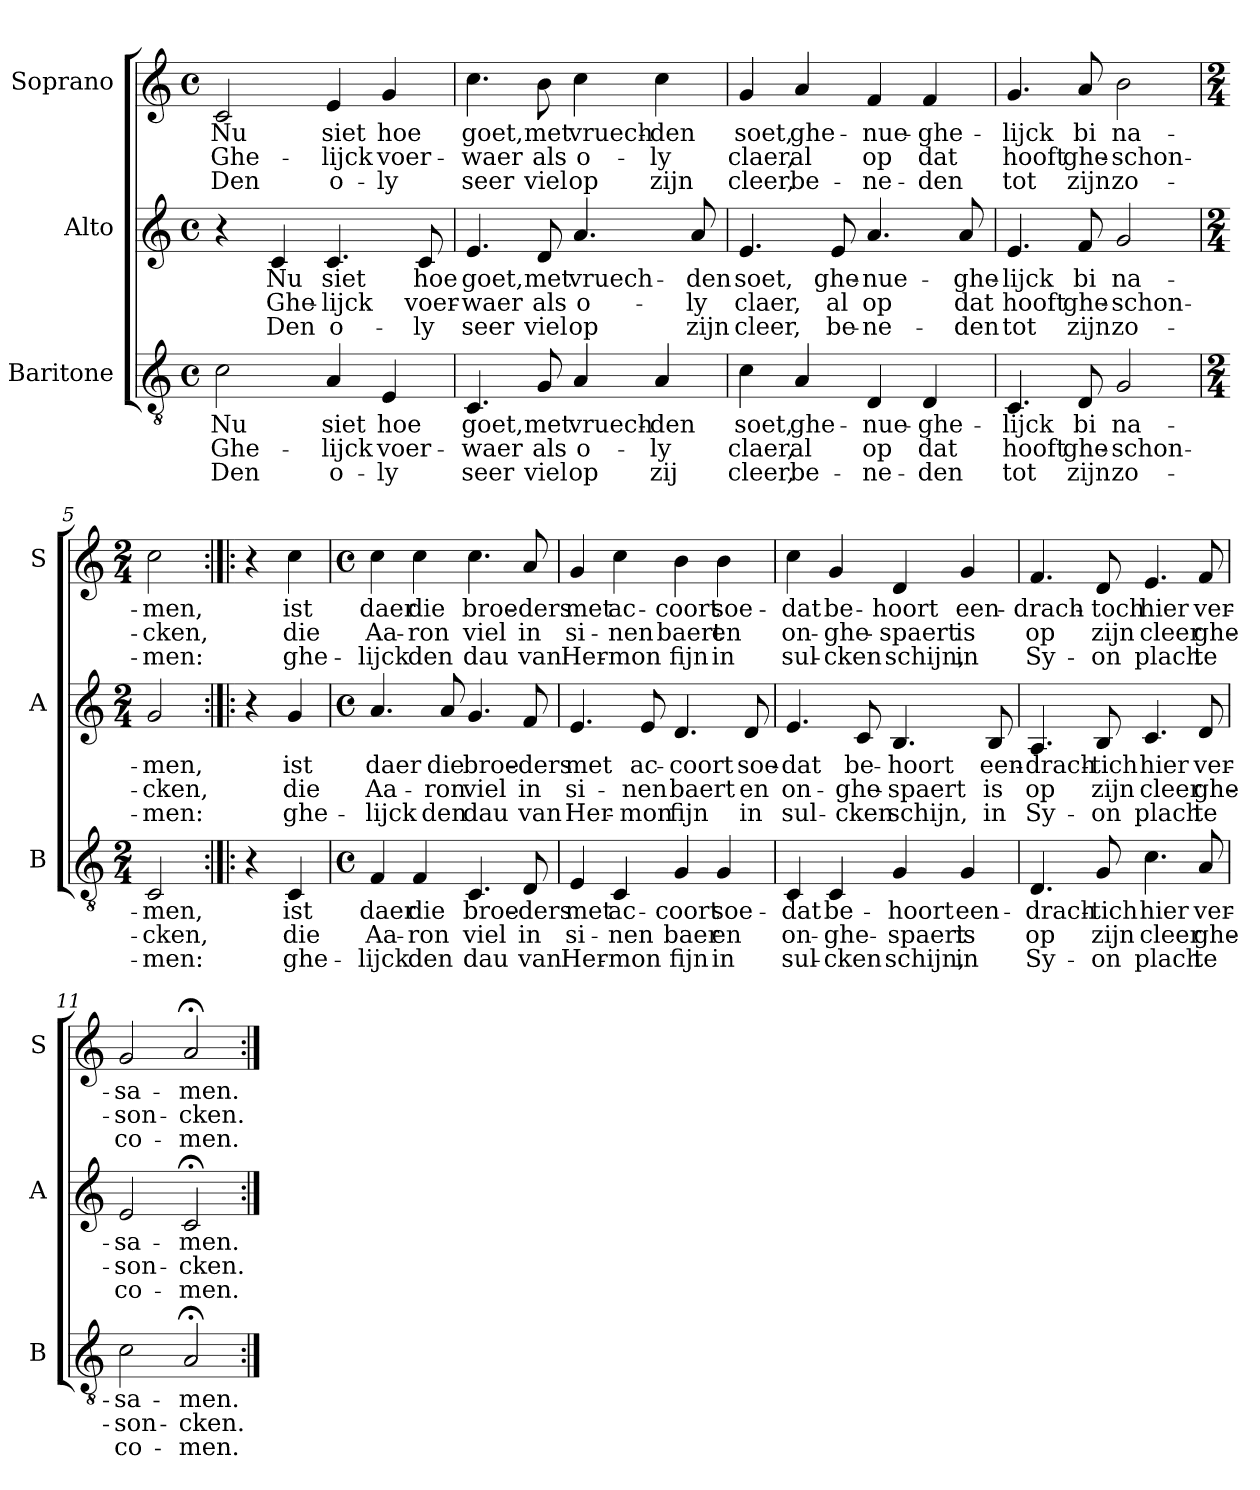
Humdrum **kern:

**kern	**text	**text	**text	**kern	**text	**text	**text	**kern	**text	**text	**text
*part3	*part3	*part3	*part3	*part2	*part2	*part2	*part2	*part1	*part1	*part1	*part1
*staff3	*staff3	*staff3	*staff3	*staff2	*staff2	*staff2	*staff2	*staff1	*staff1	*staff1	*staff1
*I"Baritone	*	*	*	*I"Alto	*	*	*	*I"Soprano	*	*	*
*I'B	*	*	*	*I'A	*	*	*	*I'S	*	*	*
*clefGv2	*	*	*	*clefG2	*	*	*	*clefG2	*	*	*
*k[]	*	*	*	*k[]	*	*	*	*k[]	*	*	*
*C:	*	*	*	*C:	*	*	*	*C:	*	*	*
*M4/4	*	*	*	*M4/4	*	*	*	*M4/4	*	*	*
*met(c)	*	*	*	*met(c)	*	*	*	*met(c)	*	*	*
=1	=1	=1	=1	=1	=1	=1	=1	=1	=1	=1	=1
!	!LO:LY:b	!LO:LY:b	!LO:LY:b	!	!	!	!	!	!LO:LY:b	!LO:LY:b	!LO:LY:b
2c\	Nu	Ghe-	Den	4r	.	.	.	2c/	Nu	Ghe-	Den
!	!	!	!	!	!LO:LY:b	!LO:LY:b	!LO:LY:b	!	!	!	!
.	.	.	.	4c/	Nu	Ghe-	Den	.	.	.	.
!	!LO:LY:b	!LO:LY:b	!LO:LY:b	!	!LO:LY:b	!LO:LY:b	!LO:LY:b	!	!LO:LY:b	!LO:LY:b	!LO:LY:b
4A/	siet	-lijck	o-	4.c/	siet	-lijck	o-	4e/	siet	-lijck	o-
!	!LO:LY:b	!LO:LY:b	!LO:LY:b	!	!	!	!	!	!LO:LY:b	!LO:LY:b	!LO:LY:b
4E/	hoe	voer-	-ly	.	.	.	.	4g/	hoe	voer-	-ly
!	!	!	!	!	!LO:LY:b	!LO:LY:b	!LO:LY:b	!	!	!	!
.	.	.	.	8c/	hoe	voer-	-ly	.	.	.	.
=2	=2	=2	=2	=2	=2	=2	=2	=2	=2	=2	=2
!	!LO:LY:b	!LO:LY:b	!LO:LY:b	!	!LO:LY:b	!LO:LY:b	!LO:LY:b	!	!LO:LY:b	!LO:LY:b	!LO:LY:b
4.C/	goet,	-waer	seer	4.e/	goet,	-waer	seer	4.cc\	goet,	-waer	seer
!	!LO:LY:b	!LO:LY:b	!LO:LY:b	!	!LO:LY:b	!LO:LY:b	!LO:LY:b	!	!LO:LY:b	!LO:LY:b	!LO:LY:b
8G/	met	als	viel	8d/	met	als	viel	8b\	met	als	viel
!	!LO:LY:b	!LO:LY:b	!LO:LY:b	!	!LO:LY:b	!LO:LY:b	!LO:LY:b	!	!LO:LY:b	!LO:LY:b	!LO:LY:b
4A/	vruech-	o-	op	4.a/	vruech-	o-	op	4cc\	vruech-	o-	op
!	!LO:LY:b	!LO:LY:b	!LO:LY:b	!	!	!	!	!	!LO:LY:b	!LO:LY:b	!LO:LY:b
4A/	-den	-ly	zij	.	.	.	.	4cc\	-den	-ly	zijn
!	!	!	!	!	!LO:LY:b	!LO:LY:b	!LO:LY:b	!	!	!	!
.	.	.	.	8a/	-den	-ly	zijn	.	.	.	.
=3	=3	=3	=3	=3	=3	=3	=3	=3	=3	=3	=3
!	!LO:LY:b	!LO:LY:b	!LO:LY:b	!	!LO:LY:b	!LO:LY:b	!LO:LY:b	!	!LO:LY:b	!LO:LY:b	!LO:LY:b
4c\	soet,	claer,	cleer,	4.e/	soet,	claer,	cleer,	4g/	soet,	claer,	cleer,
!	!LO:LY:b	!LO:LY:b	!LO:LY:b	!	!	!	!	!	!LO:LY:b	!LO:LY:b	!LO:LY:b
4A/	ghe-	al	be-	.	.	.	.	4a/	ghe-	al	be-
!	!	!	!	!	!LO:LY:b	!LO:LY:b	!LO:LY:b	!	!	!	!
.	.	.	.	8e/	ghe-	al	be-	.	.	.	.
!	!LO:LY:b	!LO:LY:b	!LO:LY:b	!	!LO:LY:b	!LO:LY:b	!LO:LY:b	!	!LO:LY:b	!LO:LY:b	!LO:LY:b
4D/	-nue-	op	-ne-	4.a/	-nue-	op	-ne-	4f/	-nue-	op	-ne-
!	!LO:LY:b	!LO:LY:b	!LO:LY:b	!	!	!	!	!	!LO:LY:b	!LO:LY:b	!LO:LY:b
4D/	-ghe-	dat	-den	.	.	.	.	4f/	-ghe-	dat	-den
!	!	!	!	!	!LO:LY:b	!LO:LY:b	!LO:LY:b	!	!	!	!
.	.	.	.	8a/	-ghe-	dat	-den	.	.	.	.
=4	=4	=4	=4	=4	=4	=4	=4	=4	=4	=4	=4
!	!LO:LY:b	!LO:LY:b	!LO:LY:b	!	!LO:LY:b	!LO:LY:b	!LO:LY:b	!	!LO:LY:b	!LO:LY:b	!LO:LY:b
4.C/	-lijck	hooft	tot	4.e/	-lijck	hooft	tot	4.g/	-lijck	hooft	tot
!	!LO:LY:b	!LO:LY:b	!LO:LY:b	!	!LO:LY:b	!LO:LY:b	!LO:LY:b	!	!LO:LY:b	!LO:LY:b	!LO:LY:b
8D/	bi	ghe-	zijn	8f/	bi	ghe-	zijn	8a/	bi	ghe-	zijn
!	!LO:LY:b	!LO:LY:b	!LO:LY:b	!	!LO:LY:b	!LO:LY:b	!LO:LY:b	!	!LO:LY:b	!LO:LY:b	!LO:LY:b
2G/	na-	-schon-	zo-	2g/	na-	-schon-	zo-	2b\	na-	-schon-	zo-
!!LO:LB:g=z
=5	=5	=5	=5	=5	=5	=5	=5	=5	=5	=5	=5
*M2/4	*	*	*	*M2/4	*	*	*	*M2/4	*	*	*
!	!LO:LY:b	!LO:LY:b	!LO:LY:b	!	!LO:LY:b	!LO:LY:b	!LO:LY:b	!	!LO:LY:b	!LO:LY:b	!LO:LY:b
2C/	-men,	-cken,	-men:	2g/	-men,	-cken,	-men:	2cc\	-men,	-cken,	-men:
=6:|!|:	=6:|!|:	=6:|!|:	=6:|!|:	=6:|!|:	=6:|!|:	=6:|!|:	=6:|!|:	=6:|!|:	=6:|!|:	=6:|!|:	=6:|!|:
4r	.	.	.	4r	.	.	.	4r	.	.	.
!	!LO:LY:b	!LO:LY:b	!LO:LY:b	!	!LO:LY:b	!LO:LY:b	!LO:LY:b	!	!LO:LY:b	!LO:LY:b	!LO:LY:b
4C/	ist	die	ghe-	4g/	ist	die	ghe-	4cc\	ist	die	ghe-
=7	=7	=7	=7	=7	=7	=7	=7	=7	=7	=7	=7
*M4/4	*	*	*	*M4/4	*	*	*	*M4/4	*	*	*
*met(c)	*	*	*	*met(c)	*	*	*	*met(c)	*	*	*
!	!LO:LY:b	!LO:LY:b	!LO:LY:b	!	!LO:LY:b	!LO:LY:b	!LO:LY:b	!	!LO:LY:b	!LO:LY:b	!LO:LY:b
4F/	daer	Aa-	-lijck	4.a/	daer	Aa-	-lijck	4cc\	daer	Aa-	-lijck
!	!LO:LY:b	!LO:LY:b	!LO:LY:b	!	!	!	!	!	!LO:LY:b	!LO:LY:b	!LO:LY:b
4F/	die	-ron	den	.	.	.	.	4cc\	die	-ron	den
!	!	!	!	!	!LO:LY:b	!LO:LY:b	!LO:LY:b	!	!	!	!
.	.	.	.	8a/	die	-ron	den	.	.	.	.
!	!LO:LY:b	!LO:LY:b	!LO:LY:b	!	!LO:LY:b	!LO:LY:b	!LO:LY:b	!	!LO:LY:b	!LO:LY:b	!LO:LY:b
4.C/	broe-	viel	dau	4.g/	broe-	viel	dau	4.cc\	broe-	viel	dau
!	!LO:LY:b	!LO:LY:b	!LO:LY:b	!	!LO:LY:b	!LO:LY:b	!LO:LY:b	!	!LO:LY:b	!LO:LY:b	!LO:LY:b
8D/	-ders	in	van	8f/	-ders	in	van	8a/	-ders	in	van
=8	=8	=8	=8	=8	=8	=8	=8	=8	=8	=8	=8
!	!LO:LY:b	!LO:LY:b	!LO:LY:b	!	!LO:LY:b	!LO:LY:b	!LO:LY:b	!	!LO:LY:b	!LO:LY:b	!LO:LY:b
4E/	met	si-	Her-	4.e/	met	si-	Her-	4g/	met	si-	Her-
!	!LO:LY:b	!LO:LY:b	!LO:LY:b	!	!	!	!	!	!LO:LY:b	!LO:LY:b	!LO:LY:b
4C/	ac-	-nen	-mon	.	.	.	.	4cc\	ac-	-nen	-mon
!	!	!	!	!	!LO:LY:b	!LO:LY:b	!LO:LY:b	!	!	!	!
.	.	.	.	8e/	ac-	-nen	-mon	.	.	.	.
!	!LO:LY:b	!LO:LY:b	!LO:LY:b	!	!LO:LY:b	!LO:LY:b	!LO:LY:b	!	!LO:LY:b	!LO:LY:b	!LO:LY:b
4G/	-coort	baer	fijn	4.d/	-coort	baert	fijn	4b\	-coort	baert	fijn
!	!LO:LY:b	!LO:LY:b	!LO:LY:b	!	!	!	!	!	!LO:LY:b	!LO:LY:b	!LO:LY:b
4G/	soe-	en	in	.	.	.	.	4b\	soe-	en	in
!	!	!	!	!	!LO:LY:b	!LO:LY:b	!LO:LY:b	!	!	!	!
.	.	.	.	8d/	soe-	en	in	.	.	.	.
!!LO:PB:g=z
=9	=9	=9	=9	=9	=9	=9	=9	=9	=9	=9	=9
!	!LO:LY:b	!LO:LY:b	!LO:LY:b	!	!LO:LY:b	!LO:LY:b	!LO:LY:b	!	!LO:LY:b	!LO:LY:b	!LO:LY:b
4C/	-dat	on-	sul-	4.e/	-dat	on-	sul-	4cc\	-dat	on-	sul-
!	!LO:LY:b	!LO:LY:b	!LO:LY:b	!	!	!	!	!	!LO:LY:b	!LO:LY:b	!LO:LY:b
4C/	be-	-ghe-	-cken	.	.	.	.	4g/	be-	-ghe-	-cken
!	!	!	!	!	!LO:LY:b	!LO:LY:b	!LO:LY:b	!	!	!	!
.	.	.	.	8c/	be-	-ghe-	-cken	.	.	.	.
!	!LO:LY:b	!LO:LY:b	!LO:LY:b	!	!LO:LY:b	!LO:LY:b	!LO:LY:b	!	!LO:LY:b	!LO:LY:b	!LO:LY:b
4G/	-hoort	-spaert	schijn,	4.B/	-hoort	-spaert	schijn,	4d/	-hoort	-spaert	schijn,
!	!LO:LY:b	!LO:LY:b	!LO:LY:b	!	!	!	!	!	!LO:LY:b	!LO:LY:b	!LO:LY:b
4G/	een-	is	in	.	.	.	.	4g/	een-	is	in
!	!	!	!	!	!LO:LY:b	!LO:LY:b	!LO:LY:b	!	!	!	!
.	.	.	.	8B/	een-	is	in	.	.	.	.
=10	=10	=10	=10	=10	=10	=10	=10	=10	=10	=10	=10
!	!LO:LY:b	!LO:LY:b	!LO:LY:b	!	!LO:LY:b	!LO:LY:b	!LO:LY:b	!	!LO:LY:b	!LO:LY:b	!LO:LY:b
4.D/	-drach-	op	Sy-	4.A/	-drach-	op	Sy-	4.f/	-drach-	op	Sy-
!	!LO:LY:b	!LO:LY:b	!LO:LY:b	!	!LO:LY:b	!LO:LY:b	!LO:LY:b	!	!LO:LY:b	!LO:LY:b	!LO:LY:b
8G/	-tich	zijn	-on	8B/	-tich	zijn	-on	8d/	-toch	zijn	-on
!	!LO:LY:b	!LO:LY:b	!LO:LY:b	!	!LO:LY:b	!LO:LY:b	!LO:LY:b	!	!LO:LY:b	!LO:LY:b	!LO:LY:b
4.c\	hier	cleer	plach	4.c/	hier	cleer	plach	4.e/	hier	cleer	plach
!	!LO:LY:b	!LO:LY:b	!LO:LY:b	!	!LO:LY:b	!LO:LY:b	!LO:LY:b	!	!LO:LY:b	!LO:LY:b	!LO:LY:b
8A/	ver-	ghe-	te	8d/	ver-	ghe-	te	8f/	ver-	ghe-	te
=11	=11	=11	=11	=11	=11	=11	=11	=11	=11	=11	=11
!	!LO:LY:b	!LO:LY:b	!LO:LY:b	!	!LO:LY:b	!LO:LY:b	!LO:LY:b	!	!LO:LY:b	!LO:LY:b	!LO:LY:b
2c\	-sa-	-son-	co-	2e/	-sa-	-son-	co-	2g/	-sa-	-son-	co-
!	!LO:LY:b	!LO:LY:b	!LO:LY:b	!	!LO:LY:b	!LO:LY:b	!LO:LY:b	!	!LO:LY:b	!LO:LY:b	!LO:LY:b
2A;</	-men.	-cken.	-men.	2c;</	-men.	-cken.	-men.	2a;</	-men.	-cken.	-men.
=:|!	=:|!	=:|!	=:|!	=:|!	=:|!	=:|!	=:|!	=:|!	=:|!	=:|!	=:|!
*-	*-	*-	*-	*-	*-	*-	*-	*-	*-	*-	*-
